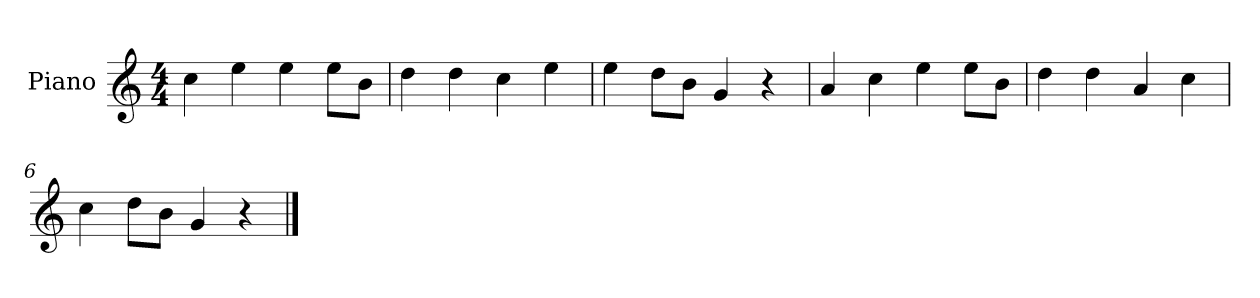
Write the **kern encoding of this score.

**kern
*part1
*staff1
*I"Piano
*I'P-no
*clefG2
*k[]
*M4/4
*MM90
=1
4cc\
4ee\
4ee\
8ee\L
8b\J
=2
4dd\
4dd\
4cc\
4ee\
=3
4ee\
8dd\L
8b\J
4g/
4r
=4
4a/
4cc\
4ee\
8ee\L
8b\J
=5
4dd\
4dd\
4a/
4cc\
=6
4cc\
8dd\L
8b\J
4g/
4r
==
*-
